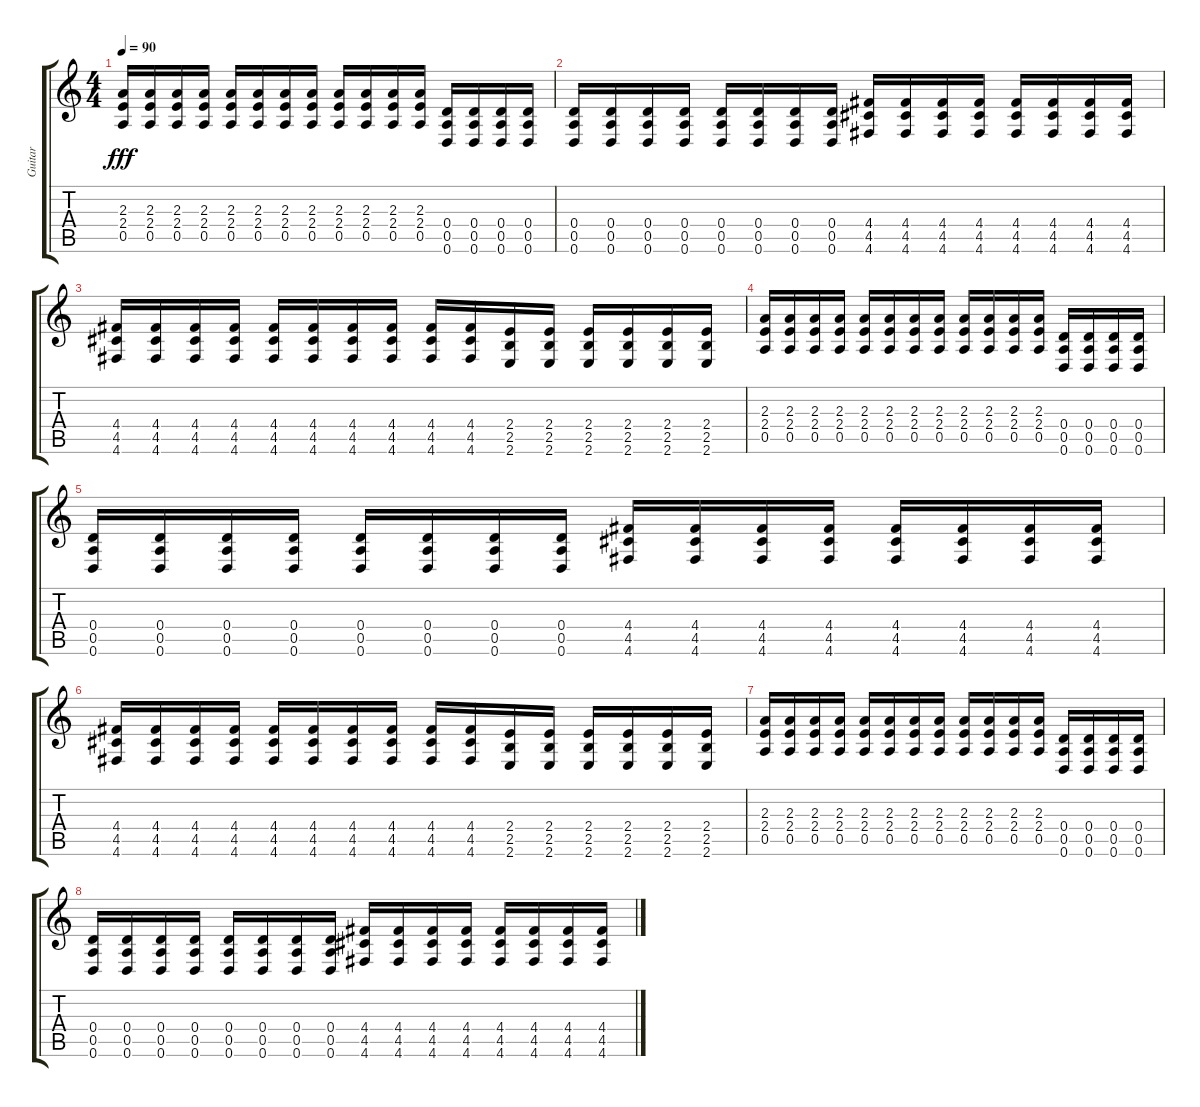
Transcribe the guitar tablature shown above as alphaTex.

\track ("Guitar" "Guitar") {instrument distortionguitar}
\staff {score tabs}
\tuning (E4 B3 G3 D3 A2 D2) {hide}
\ts (4 4)
\tempo 90
\clef g2
\ks c
(2.3 2.4 0.5).16{dy fff} (2.3 2.4 0.5).16 (2.3 2.4 0.5).16 (2.3 2.4 0.5).16 (2.3 2.4 0.5).16 (2.3 2.4 0.5).16 (2.3 2.4 0.5).16 (2.3 2.4 0.5).16 (2.3 2.4 0.5).16 (2.3 2.4 0.5).16 (2.3 2.4 0.5).16 (2.3 2.4 0.5).16 (0.4 0.5 0.6).16 (0.4 0.5 0.6).16 (0.4 0.5 0.6).16 (0.4 0.5 0.6).16 |
(0.4 0.5 0.6).16 (0.4 0.5 0.6).16 (0.4 0.5 0.6).16 (0.4 0.5 0.6).16 (0.4 0.5 0.6).16 (0.4 0.5 0.6).16 (0.4 0.5 0.6).16 (0.4 0.5 0.6).16 (4.4 4.5 4.6).16 (4.4 4.5 4.6).16 (4.4 4.5 4.6).16 (4.4 4.5 4.6).16 (4.4 4.5 4.6).16 (4.4 4.5 4.6).16 (4.4 4.5 4.6).16 (4.4 4.5 4.6).16 |
(4.4 4.5 4.6).16 (4.4 4.5 4.6).16 (4.4 4.5 4.6).16 (4.4 4.5 4.6).16 (4.4 4.5 4.6).16 (4.4 4.5 4.6).16 (4.4 4.5 4.6).16 (4.4 4.5 4.6).16 (4.4 4.5 4.6).16 (4.4 4.5 4.6).16 (2.4 2.5 2.6).16 (2.4 2.5 2.6).16 (2.4 2.5 2.6).16 (2.4 2.5 2.6).16 (2.4 2.5 2.6).16 (2.4 2.5 2.6).16 |
(2.3 2.4 0.5).16 (2.3 2.4 0.5).16 (2.3 2.4 0.5).16 (2.3 2.4 0.5).16 (2.3 2.4 0.5).16 (2.3 2.4 0.5).16 (2.3 2.4 0.5).16 (2.3 2.4 0.5).16 (2.3 2.4 0.5).16 (2.3 2.4 0.5).16 (2.3 2.4 0.5).16 (2.3 2.4 0.5).16 (0.4 0.5 0.6).16 (0.4 0.5 0.6).16 (0.4 0.5 0.6).16 (0.4 0.5 0.6).16 |
(0.4 0.5 0.6).16 (0.4 0.5 0.6).16 (0.4 0.5 0.6).16 (0.4 0.5 0.6).16 (0.4 0.5 0.6).16 (0.4 0.5 0.6).16 (0.4 0.5 0.6).16 (0.4 0.5 0.6).16 (4.4 4.5 4.6).16 (4.4 4.5 4.6).16 (4.4 4.5 4.6).16 (4.4 4.5 4.6).16 (4.4 4.5 4.6).16 (4.4 4.5 4.6).16 (4.4 4.5 4.6).16 (4.4 4.5 4.6).16 |
(4.4 4.5 4.6).16 (4.4 4.5 4.6).16 (4.4 4.5 4.6).16 (4.4 4.5 4.6).16 (4.4 4.5 4.6).16 (4.4 4.5 4.6).16 (4.4 4.5 4.6).16 (4.4 4.5 4.6).16 (4.4 4.5 4.6).16 (4.4 4.5 4.6).16 (2.4 2.5 2.6).16 (2.4 2.5 2.6).16 (2.4 2.5 2.6).16 (2.4 2.5 2.6).16 (2.4 2.5 2.6).16 (2.4 2.5 2.6).16 |
(2.3 2.4 0.5).16 (2.3 2.4 0.5).16 (2.3 2.4 0.5).16 (2.3 2.4 0.5).16 (2.3 2.4 0.5).16 (2.3 2.4 0.5).16 (2.3 2.4 0.5).16 (2.3 2.4 0.5).16 (2.3 2.4 0.5).16 (2.3 2.4 0.5).16 (2.3 2.4 0.5).16 (2.3 2.4 0.5).16 (0.4 0.5 0.6).16 (0.4 0.5 0.6).16 (0.4 0.5 0.6).16 (0.4 0.5 0.6).16 |
(0.4 0.5 0.6).16 (0.4 0.5 0.6).16 (0.4 0.5 0.6).16 (0.4 0.5 0.6).16 (0.4 0.5 0.6).16 (0.4 0.5 0.6).16 (0.4 0.5 0.6).16 (0.4 0.5 0.6).16 (4.4 4.5 4.6).16 (4.4 4.5 4.6).16 (4.4 4.5 4.6).16 (4.4 4.5 4.6).16 (4.4 4.5 4.6).16 (4.4 4.5 4.6).16 (4.4 4.5 4.6).16 (4.4 4.5 4.6).16
